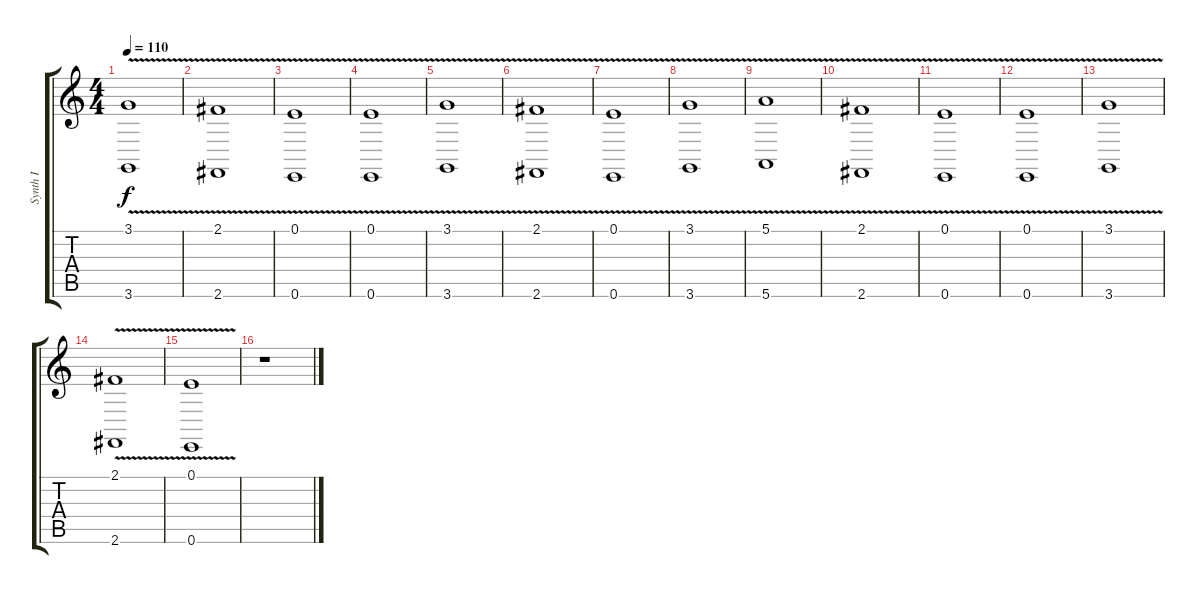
\track ("Synth I" "Synth I") {instrument stringensemble2}
\staff {score tabs}
\tuning (E4 B3 G3 D3 A2 E2) {hide}
\ts (4 4)
\tempo 110
\clef g2
\ks c
(3.1 3.6{v}).1{dy f} |
(2.1 2.6{v}).1 |
(0.1 0.6{v}).1 |
(0.1 0.6{v}).1 |
(3.1 3.6{v}).1 |
(2.1 2.6{v}).1 |
(0.1 0.6{v}).1 |
(3.1 3.6{v}).1 |
(5.1 5.6{v}).1 |
(2.1 2.6{v}).1 |
(0.1 0.6{v}).1 |
(0.1 0.6{v}).1 |
(3.1 3.6{v}).1 |
(2.1 2.6{v}).1 |
(0.1 0.6{v}).1 |
r.1
